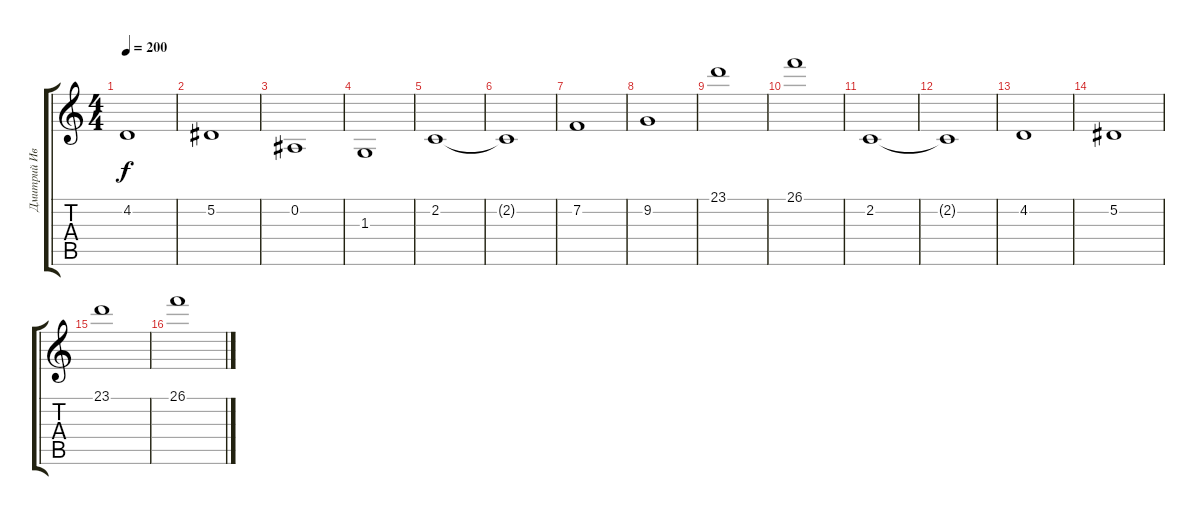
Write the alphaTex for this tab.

\track ("Дмитрий Иванов" "Дмитрий Ив") {instrument stringensemble1}
\staff {score tabs}
\tuning (Eb4 Bb3 Gb3 Db3 Ab2 Eb2) {hide}
\ts (4 4)
\tempo 200
\clef g2
\ks c
4.2.1{dy f} |
5.2.1 |
0.2.1 |
1.3.1 |
2.2.1 |
2.2{t}.1 |
7.2.1 |
9.2.1 |
23.1.1{instrument stringensemble1} |
26.1.1 |
2.2.1{instrument stringensemble2} |
2.2{t}.1 |
4.2.1 |
5.2.1 |
23.1.1{volume 11 instrument stringensemble1} |
26.1.1
